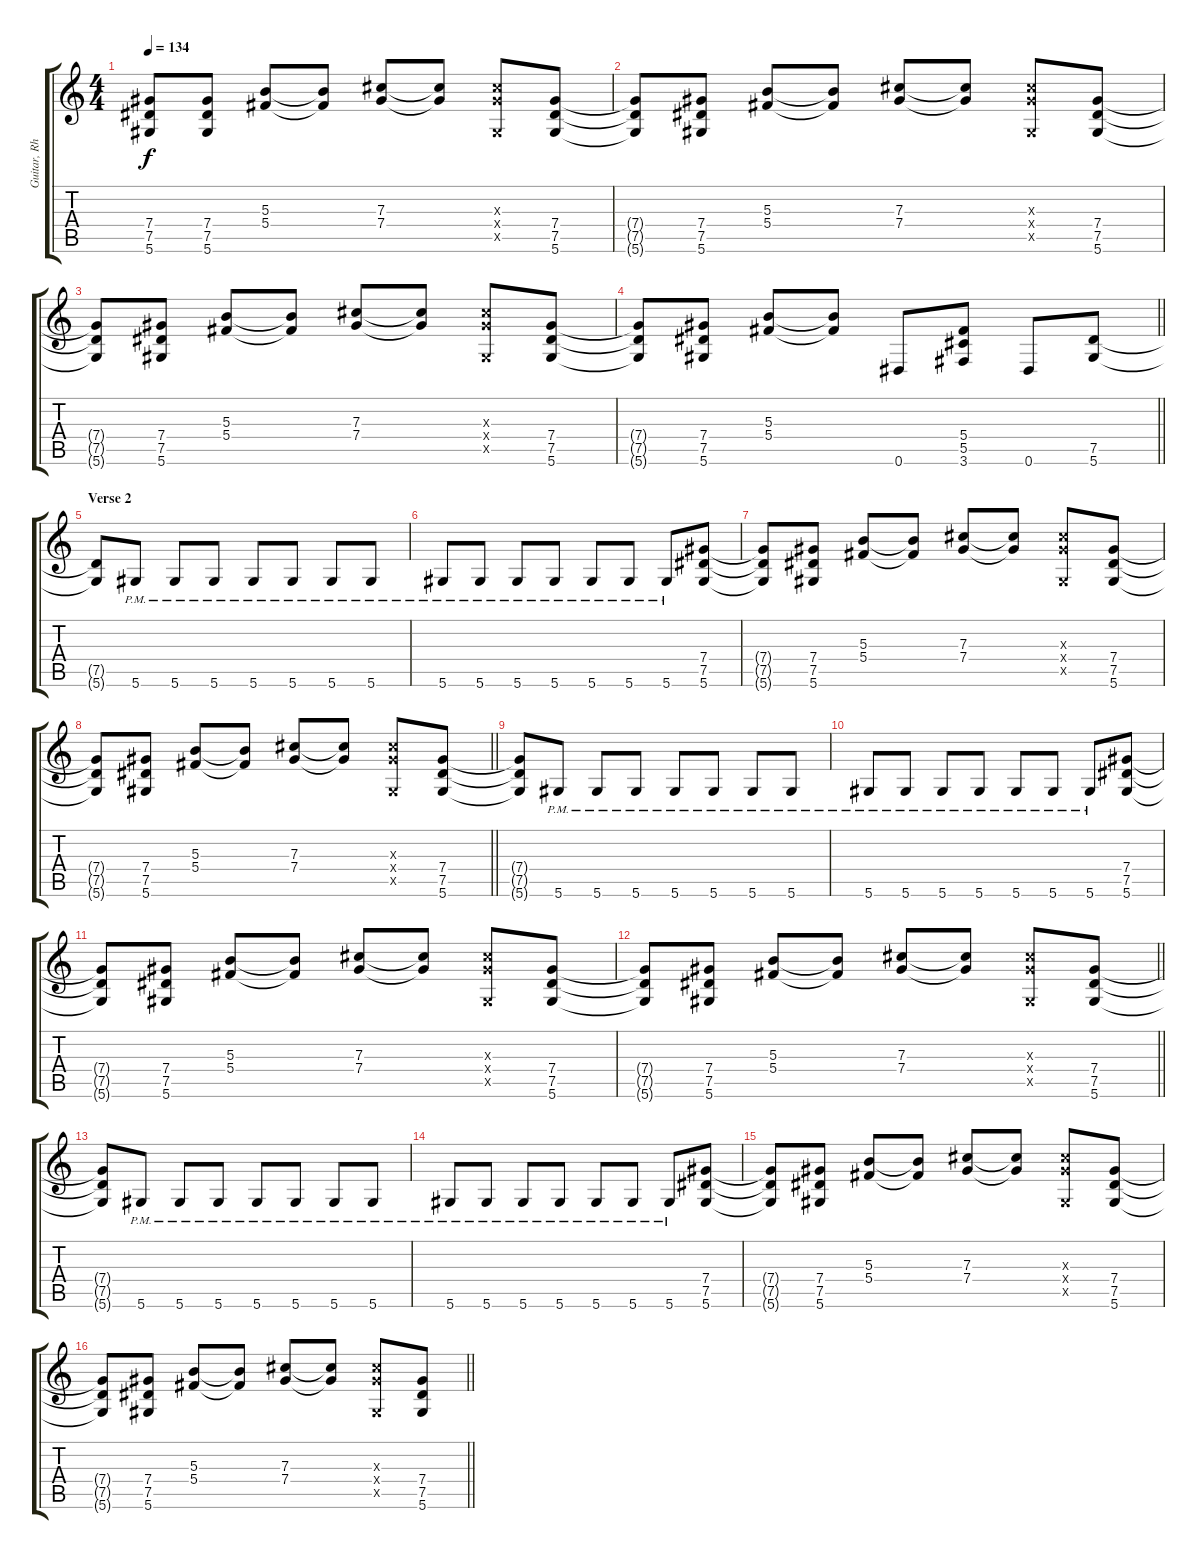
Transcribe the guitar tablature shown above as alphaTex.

\track ("Guitar, Rhythm" "Guitar, Rh") {instrument overdrivenguitar}
\staff {score tabs}
\tuning (Eb4 Bb3 Gb3 Db3 Ab2 Eb2) {hide}
\ts (4 4)
\tempo 134
\clef g2
\ks c
(7.4{t} 7.5{t} 5.6{t}).8{dy f} (7.4 7.5 5.6).8 (5.3 5.4).8 (5.3{t} 5.4{t}).8 (7.3 7.4).8 (7.3{t} 7.4{t}).8 (7.3{x} 7.4{x} 0.5{x}).8 (7.4 7.5 5.6).8 |
(7.4{t} 7.5{t} 5.6{t}).8 (7.4 7.5 5.6).8 (5.3 5.4).8 (5.3{t} 5.4{t}).8 (7.3 7.4).8 (7.3{t} 7.4{t}).8 (7.3{x} 7.4{x} 0.5{x}).8 (7.4 7.5 5.6).8 |
(7.4{t} 7.5{t} 5.6{t}).8 (7.4 7.5 5.6).8 (5.3 5.4).8 (5.3{t} 5.4{t}).8 (7.3 7.4).8 (7.3{t} 7.4{t}).8 (7.3{x} 7.4{x} 0.5{x}).8 (7.4 7.5 5.6).8 |
\barLineRight lightlight
(7.4{t} 7.5{t} 5.6{t}).8 (7.4 7.5 5.6).8 (5.3 5.4).8 (5.3{t} 5.4{t}).8 0.6.8 (5.4 5.5 3.6).8 0.6.8 (7.5 5.6).8 |
\section ("" "Verse 2")
(7.5{t} 5.6{t}).8 5.6{pm}.8 5.6{pm}.8 5.6{pm}.8 5.6{pm}.8 5.6{pm}.8 5.6{pm}.8 5.6{pm}.8 |
5.6{pm}.8 5.6{pm}.8 5.6{pm}.8 5.6{pm}.8 5.6{pm}.8 5.6{pm}.8 5.6{pm}.8 (7.4 7.5 5.6).8 |
(7.4{t} 7.5{t} 5.6{t}).8 (7.4 7.5 5.6).8 (5.3 5.4).8 (5.3{t} 5.4{t}).8 (7.3 7.4).8 (7.3{t} 7.4{t}).8 (7.3{x} 7.4{x} 0.5{x}).8 (7.4 7.5 5.6).8 |
\barLineRight lightlight
(7.4{t} 7.5{t} 5.6{t}).8 (7.4 7.5 5.6).8 (5.3 5.4).8 (5.3{t} 5.4{t}).8 (7.3 7.4).8 (7.3{t} 7.4{t}).8 (7.3{x} 7.4{x} 0.5{x}).8 (7.4 7.5 5.6).8 |
(7.4{t} 7.5{t} 5.6{t}).8 5.6{pm}.8 5.6{pm}.8 5.6{pm}.8 5.6{pm}.8 5.6{pm}.8 5.6{pm}.8 5.6{pm}.8 |
5.6{pm}.8 5.6{pm}.8 5.6{pm}.8 5.6{pm}.8 5.6{pm}.8 5.6{pm}.8 5.6{pm}.8 (7.4 7.5 5.6).8 |
(7.4{t} 7.5{t} 5.6{t}).8 (7.4 7.5 5.6).8 (5.3 5.4).8 (5.3{t} 5.4{t}).8 (7.3 7.4).8 (7.3{t} 7.4{t}).8 (7.3{x} 7.4{x} 0.5{x}).8 (7.4 7.5 5.6).8 |
\barLineRight lightlight
(7.4{t} 7.5{t} 5.6{t}).8 (7.4 7.5 5.6).8 (5.3 5.4).8 (5.3{t} 5.4{t}).8 (7.3 7.4).8 (7.3{t} 7.4{t}).8 (7.3{x} 7.4{x} 0.5{x}).8 (7.4 7.5 5.6).8 |
(7.4{t} 7.5{t} 5.6{t}).8 5.6{pm}.8 5.6{pm}.8 5.6{pm}.8 5.6{pm}.8 5.6{pm}.8 5.6{pm}.8 5.6{pm}.8 |
5.6{pm}.8 5.6{pm}.8 5.6{pm}.8 5.6{pm}.8 5.6{pm}.8 5.6{pm}.8 5.6{pm}.8 (7.4 7.5 5.6).8 |
(7.4{t} 7.5{t} 5.6{t}).8 (7.4 7.5 5.6).8 (5.3 5.4).8 (5.3{t} 5.4{t}).8 (7.3 7.4).8 (7.3{t} 7.4{t}).8 (7.3{x} 7.4{x} 0.5{x}).8 (7.4 7.5 5.6).8 |
\barLineRight lightlight
(7.4{t} 7.5{t} 5.6{t}).8 (7.4 7.5 5.6).8 (5.3 5.4).8 (5.3{t} 5.4{t}).8 (7.3 7.4).8 (7.3{t} 7.4{t}).8 (7.3{x} 7.4{x} 0.5{x}).8 (7.4 7.5 5.6).8
